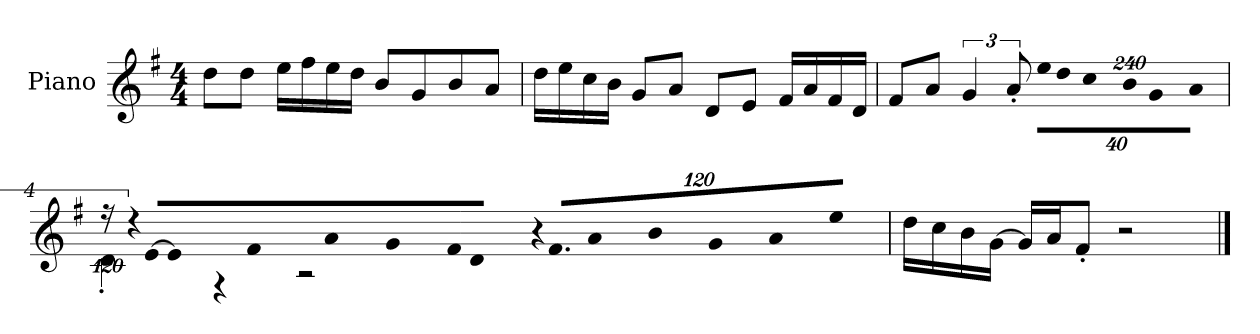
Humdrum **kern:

**kern
*part1
*staff1
*I"Piano
*I'P-no
*clefG2
*k[f#]
*M4/4
*MM90
=1
8dd\L
8dd\J
16ee\LL
16ff#\
16ee\
16dd\JJ
8b/L
8g/
8b/
8a/J
=2
16dd\LL
16ee\
16cc\
16b\JJ
8g/L
8a/J
8d/L
8e/J
16f#/LL
16a/
16f#/
16d/JJ
=3
8f#/L
8a/J
6g/
12a'/
*Xbrackettup
!LO:N:vis=32
640%23ee\KLL
!LO:N:vis=16
1920%137dd\
!LO:N:vis=32
640%23cc\K
!LO:N:vis=16
1920%137b\J
!LO:N:vis=8
960%137g\
!LO:N:vis=8
960%137a\J
!!LO:LB:g=z
=4
*brackettup
!LO:N:vis=16
*^
1920%107r	4d'\
!LO:N:vis=32	!
1920%53r	.
!LO:N:vis=32	!
[1920%53e/KKL	.
!LO:N:vis=8	!
640%71e/]	.
!LO:N:vis=16	!
1920%107f#/L	.
.	4r
!LO:N:vis=16	!
1920%107a/	.
!LO:N:vis=16	!
1920%107g/	.
!LO:N:vis=32	!
1920%53f#/K	.
!LO:N:vis=16	!
1920%107d/JJ	.
!LO:N:vis=32	!
1920%53r	.
*Xbrackettup	*
!LO:N:vis=16.	!
960%103f#/LL	2r
!LO:N:vis=32	!
640%23a/K	.
!LO:N:vis=16	!
1920%137b/J	.
!LO:N:vis=8	!
960%137g/	.
!LO:N:vis=16	!
1920%137a/L	.
!LO:N:vis=16	!
1920%137ee/JJ	.
*v	*v
=5
16dd\LL
16cc\
16b\
[16g\JJ
16g/LL]
16a/J
8f#'/J
2r
==
*-
